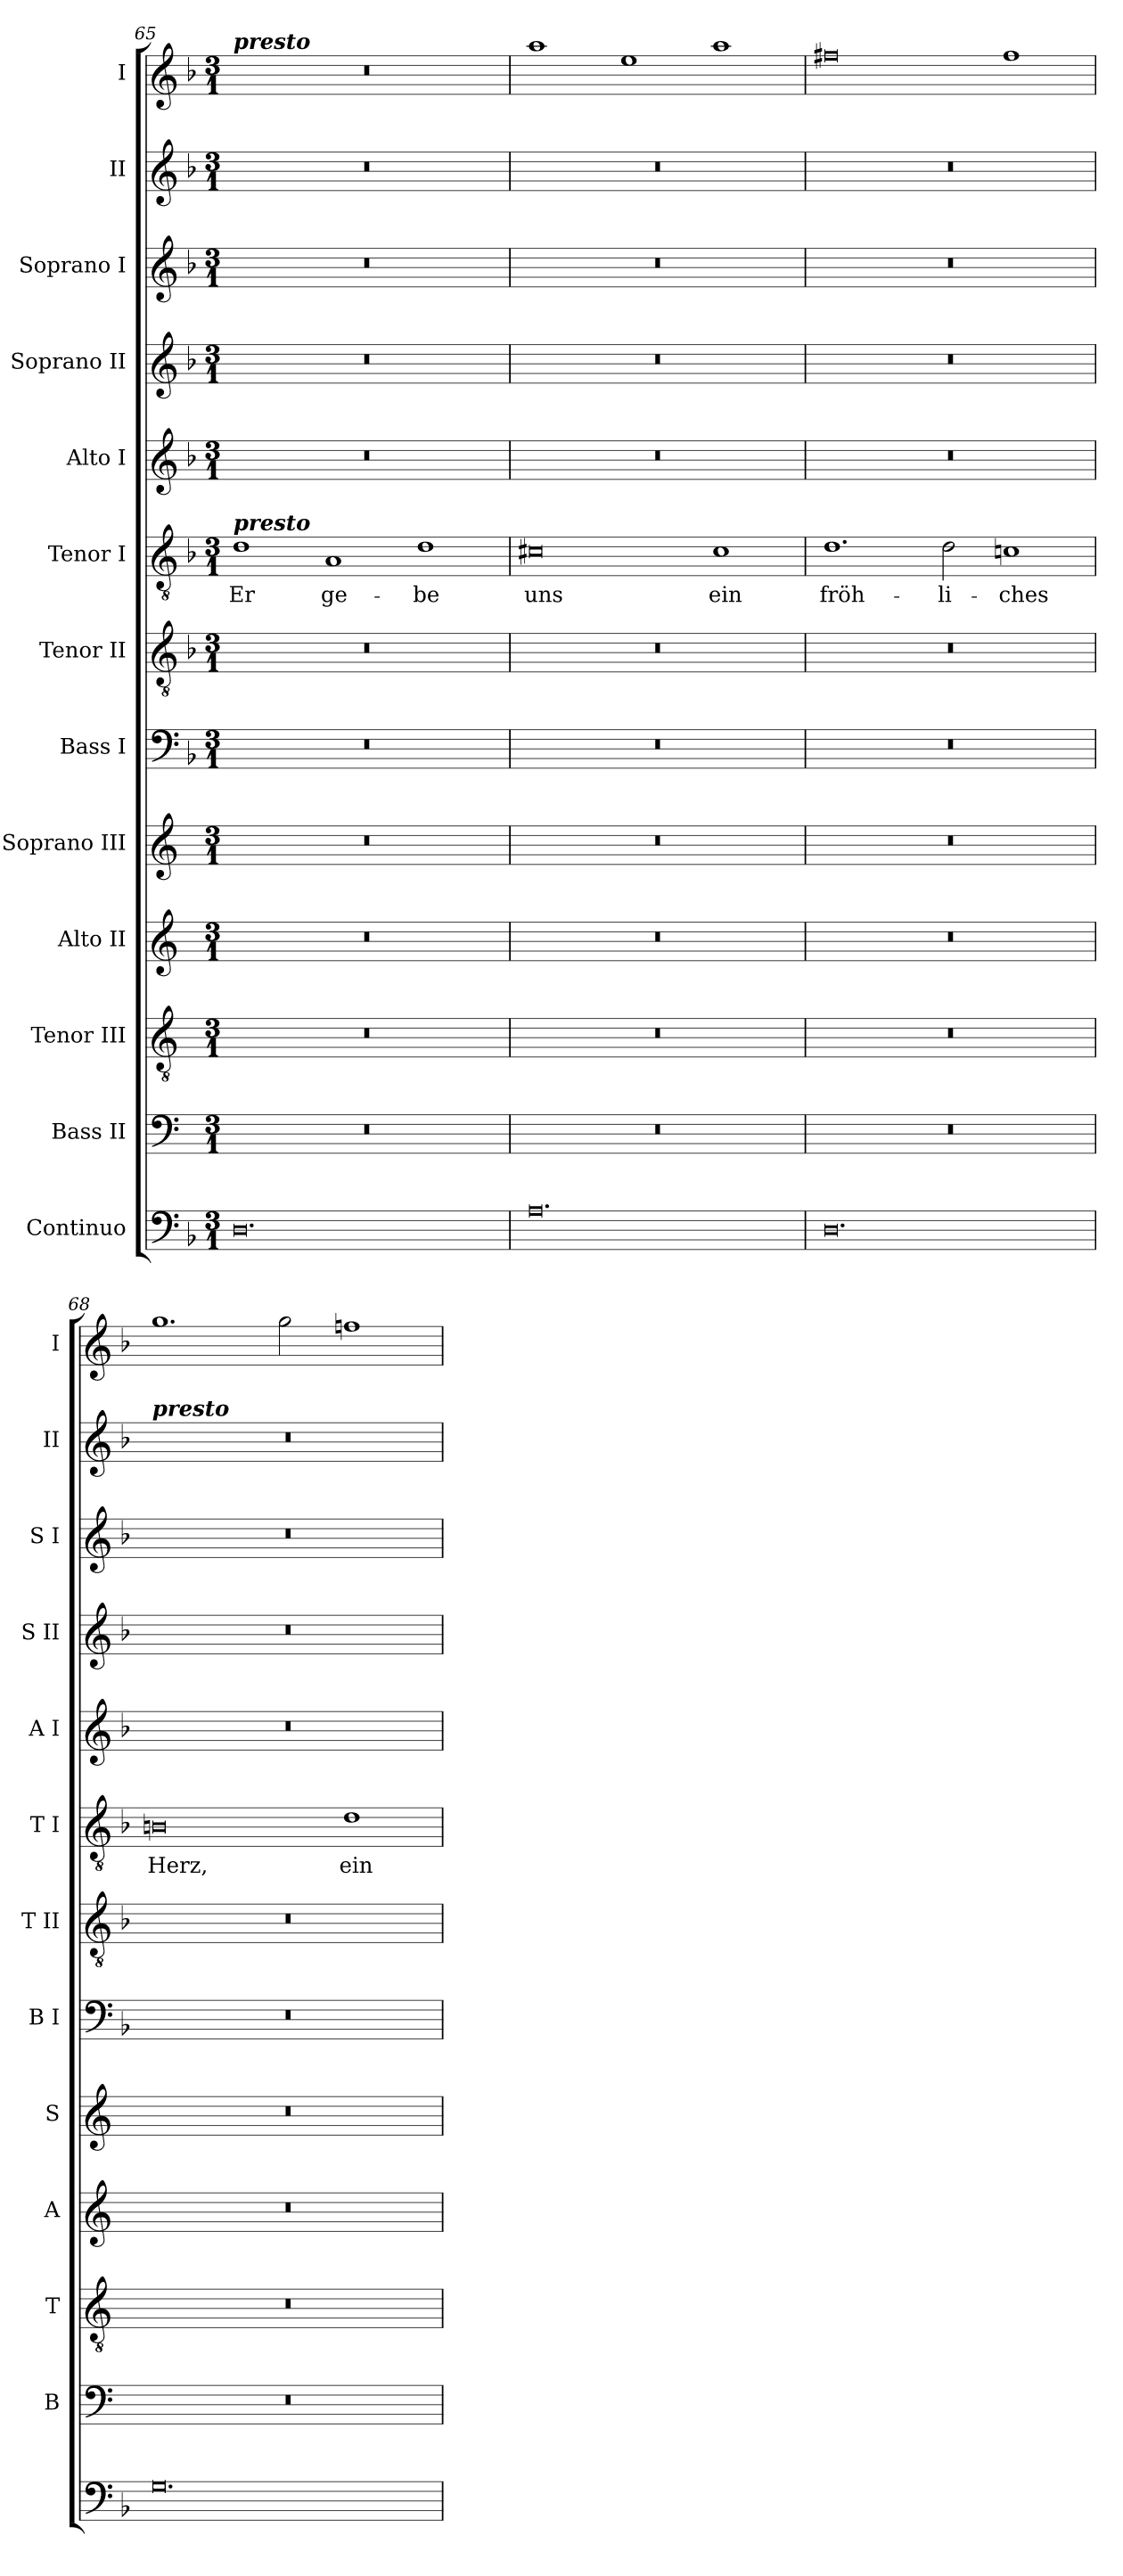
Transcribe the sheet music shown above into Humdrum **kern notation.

**kern	**kern	**kern	**kern	**kern	**kern	**kern	**kern	**text	**kern	**kern	**kern	**kern	**kern
*part13	*part12	*part11	*part10	*part9	*part8	*part7	*part6	*part6	*part5	*part4	*part3	*part2	*part1
*staff13	*staff12	*staff11	*staff10	*staff9	*staff8	*staff7	*staff6	*staff6	*staff5	*staff4	*staff3	*staff2	*staff1
*I"Continuo	*I"Bass II	*I"Tenor III	*I"Alto II	*I"Soprano III	*I"Bass I	*I"Tenor II	*I"Tenor I	*	*I"Alto I	*I"Soprano II	*I"Soprano I	*I"II	*I"I
*	*I'B	*I'T	*I'A	*I'S	*I'B I	*I'T II	*I'T I	*	*I'A I	*I'S II	*I'S I	*I'II	*I'I
*clefF4	*clefF4	*clefGv2	*clefG2	*clefG2	*clefF4	*clefGv2	*clefGv2	*	*clefG2	*clefG2	*clefG2	*clefG2	*clefG2
*	*ITrd4c7	*ITrd4c7	*ITrd4c7	*ITrd4c7	*	*	*	*	*	*	*	*	*
*k[b-]	*k[b-]	*k[b-]	*k[b-]	*k[b-]	*k[b-]	*k[b-]	*k[b-]	*	*k[b-]	*k[b-]	*k[b-]	*k[b-]	*k[b-]
*F:	*F:	*F:	*F:	*F:	*F:	*F:	*F:	*	*F:	*F:	*F:	*F:	*F:
*M3/1	*M3/1	*M3/1	*M3/1	*M3/1	*M3/1	*M3/1	*M3/1	*	*M3/1	*M3/1	*M3/1	*M3/1	*M3/1
=65	=65	=65	=65	=65	=65	=65	=65	=65	=65	=65	=65	=65	=65
!	!	!	!	!	!	!	!	!	!	!	!	!	!LO:TX:a:Bi:t=presto
!	!	!	!	!	!	!	!LO:TX:a:Bi:t=presto	!	!	!	!	!	!
!	!LO:N:vis=0	!LO:N:vis=0	!LO:N:vis=0	!LO:N:vis=0	!LO:N:vis=0	!LO:N:vis=0	!	!LO:LY:b	!LO:N:vis=0	!LO:N:vis=0	!LO:N:vis=0	!LO:N:vis=0	!LO:N:vis=0
0.D	0.r	0.r	0.r	0.r	0.r	0.r	1d	Er	0.r	0.r	0.r	0.r	0.r
!	!	!	!	!	!	!	!	!LO:LY:b	!	!	!	!	!
.	.	.	.	.	.	.	1A	ge-	.	.	.	.	.
!	!	!	!	!	!	!	!	!LO:LY:b	!	!	!	!	!
.	.	.	.	.	.	.	1d	-be	.	.	.	.	.
=66	=66	=66	=66	=66	=66	=66	=66	=66	=66	=66	=66	=66	=66
!	!LO:N:vis=0	!LO:N:vis=0	!LO:N:vis=0	!LO:N:vis=0	!LO:N:vis=0	!LO:N:vis=0	!	!LO:LY:b	!LO:N:vis=0	!LO:N:vis=0	!LO:N:vis=0	!LO:N:vis=0	!
0.A	0.r	0.r	0.r	0.r	0.r	0.r	0c#X	uns	0.r	0.r	0.r	0.r	1aa
.	.	.	.	.	.	.	.	.	.	.	.	.	1ee
!	!	!	!	!	!	!	!	!LO:LY:b	!	!	!	!	!
.	.	.	.	.	.	.	1c#	ein	.	.	.	.	1aa
=67	=67	=67	=67	=67	=67	=67	=67	=67	=67	=67	=67	=67	=67
!	!LO:N:vis=0	!LO:N:vis=0	!LO:N:vis=0	!LO:N:vis=0	!LO:N:vis=0	!LO:N:vis=0	!	!LO:LY:b	!LO:N:vis=0	!LO:N:vis=0	!LO:N:vis=0	!LO:N:vis=0	!
0.D	0.r	0.r	0.r	0.r	0.r	0.r	1.d	fröh-	0.r	0.r	0.r	0.r	0ff#X
!	!	!	!	!	!	!	!	!LO:LY:b	!	!	!	!	!
.	.	.	.	.	.	.	2d	-li-	.	.	.	.	.
!	!	!	!	!	!	!	!	!LO:LY:b	!	!	!	!	!
.	.	.	.	.	.	.	1cn	-ches	.	.	.	.	1ff#
=68	=68	=68	=68	=68	=68	=68	=68	=68	=68	=68	=68	=68	=68
!	!	!	!	!	!	!	!	!	!	!	!	!LO:TX:a:Bi:t=presto	!
!	!LO:N:vis=0	!LO:N:vis=0	!LO:N:vis=0	!LO:N:vis=0	!LO:N:vis=0	!LO:N:vis=0	!	!LO:LY:b	!LO:N:vis=0	!LO:N:vis=0	!LO:N:vis=0	!LO:N:vis=0	!
0.G	0.r	0.r	0.r	0.r	0.r	0.r	0Bn	Herz,	0.r	0.r	0.r	0.r	1.gg
.	.	.	.	.	.	.	.	.	.	.	.	.	2gg
!	!	!	!	!	!	!	!	!LO:LY:b	!	!	!	!	!
.	.	.	.	.	.	.	1d	ein	.	.	.	.	1ffn
=	=	=	=	=	=	=	=	=	=	=	=	=	=
*-	*-	*-	*-	*-	*-	*-	*-	*-	*-	*-	*-	*-	*-
